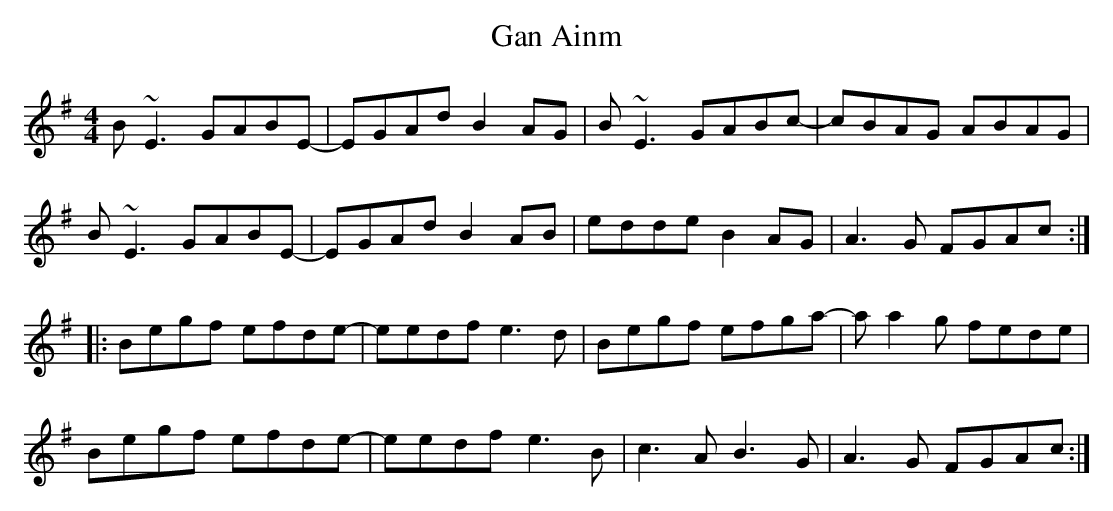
X:1
T:Gan Ainm
M:4/4
L:1/8
K:EMin
B~E3 GABE- | EGAd B2AG | B~E3 GABc- | cBAG ABAG |
!B~E3 GABE- | EGAd B2AB | edde B2AG | A3G FGAc ::
!Begf efde- | eedf e3d | Begf efga- | aa2g fede |
!Begf efde- | eedf e3B | c3A B3G | A3G FGAc :|
